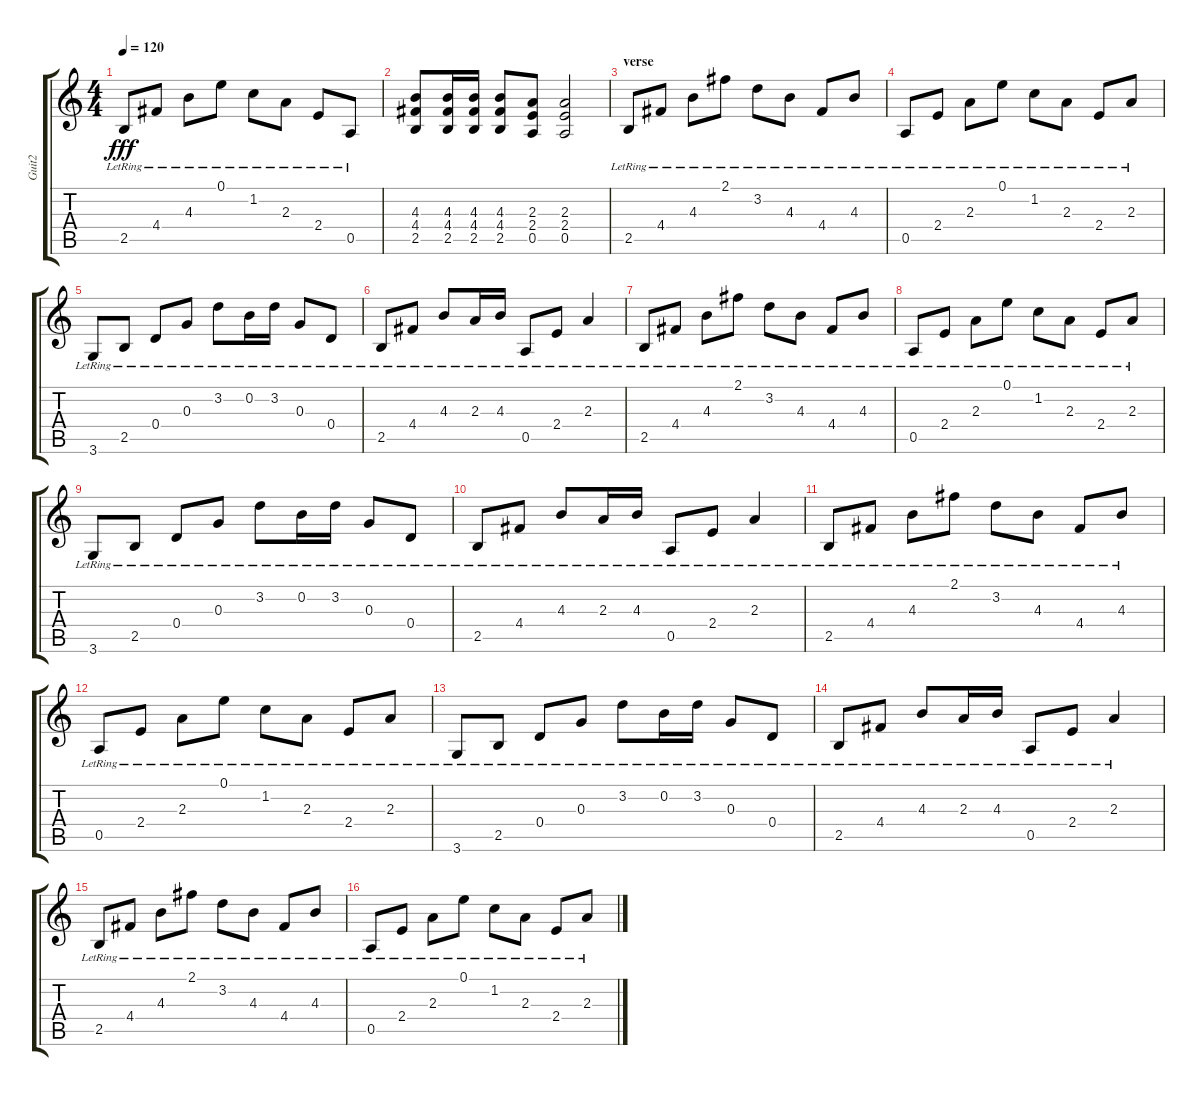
\track ("Guit2" "Guit2") {instrument overdrivenguitar}
\staff {score tabs}
\tuning (E4 B3 G3 D3 A2 E2) {hide}
\ts (4 4)
\tempo 120
\clef g2
\ks c
2.5{lr}.8{dy fff} 4.4{lr}.8 4.3{lr}.8 0.1{lr}.8 1.2{lr}.8 2.3{lr}.8 2.4{lr}.8 0.5{lr}.8 |
(4.3 4.4 2.5).8 (4.3 4.4 2.5).16 (4.3 4.4 2.5).16 (4.3 4.4 2.5).8 (2.3 2.4 0.5).8 (2.3 2.4 0.5).2 |
\section ("" "verse")
2.5{lr}.8 4.4{lr}.8 4.3{lr}.8 2.1{lr}.8 3.2{lr}.8 4.3{lr}.8 4.4{lr}.8 4.3{lr}.8 |
0.5{lr}.8 2.4{lr}.8 2.3{lr}.8 0.1{lr}.8 1.2{lr}.8 2.3{lr}.8 2.4{lr}.8 2.3{lr}.8 |
3.6{lr}.8 2.5{lr}.8 0.4{lr}.8 0.3{lr}.8 3.2{lr}.8 0.2{lr}.16 3.2{lr}.16 0.3{lr}.8 0.4{lr}.8 |
2.5{lr}.8 4.4{lr}.8 4.3{lr}.8 2.3{lr}.16 4.3{lr}.16 0.5{lr}.8 2.4{lr}.8 2.3{lr}.4 |
2.5{lr}.8 4.4{lr}.8 4.3{lr}.8 2.1{lr}.8 3.2{lr}.8 4.3{lr}.8 4.4{lr}.8 4.3{lr}.8 |
0.5{lr}.8 2.4{lr}.8 2.3{lr}.8 0.1{lr}.8 1.2{lr}.8 2.3{lr}.8 2.4{lr}.8 2.3{lr}.8 |
3.6{lr}.8 2.5{lr}.8 0.4{lr}.8 0.3{lr}.8 3.2{lr}.8 0.2{lr}.16 3.2{lr}.16 0.3{lr}.8 0.4{lr}.8 |
2.5{lr}.8 4.4{lr}.8 4.3{lr}.8 2.3{lr}.16 4.3{lr}.16 0.5{lr}.8 2.4{lr}.8 2.3{lr}.4 |
2.5{lr}.8 4.4{lr}.8 4.3{lr}.8 2.1{lr}.8 3.2{lr}.8 4.3{lr}.8 4.4{lr}.8 4.3{lr}.8 |
0.5{lr}.8 2.4{lr}.8 2.3{lr}.8 0.1{lr}.8 1.2{lr}.8 2.3{lr}.8 2.4{lr}.8 2.3{lr}.8 |
3.6{lr}.8 2.5{lr}.8 0.4{lr}.8 0.3{lr}.8 3.2{lr}.8 0.2{lr}.16 3.2{lr}.16 0.3{lr}.8 0.4{lr}.8 |
2.5{lr}.8 4.4{lr}.8 4.3{lr}.8 2.3{lr}.16 4.3{lr}.16 0.5{lr}.8 2.4{lr}.8 2.3{lr}.4 |
2.5{lr}.8 4.4{lr}.8 4.3{lr}.8 2.1{lr}.8 3.2{lr}.8 4.3{lr}.8 4.4{lr}.8 4.3{lr}.8 |
0.5{lr}.8 2.4{lr}.8 2.3{lr}.8 0.1{lr}.8 1.2{lr}.8 2.3{lr}.8 2.4{lr}.8 2.3{lr}.8
